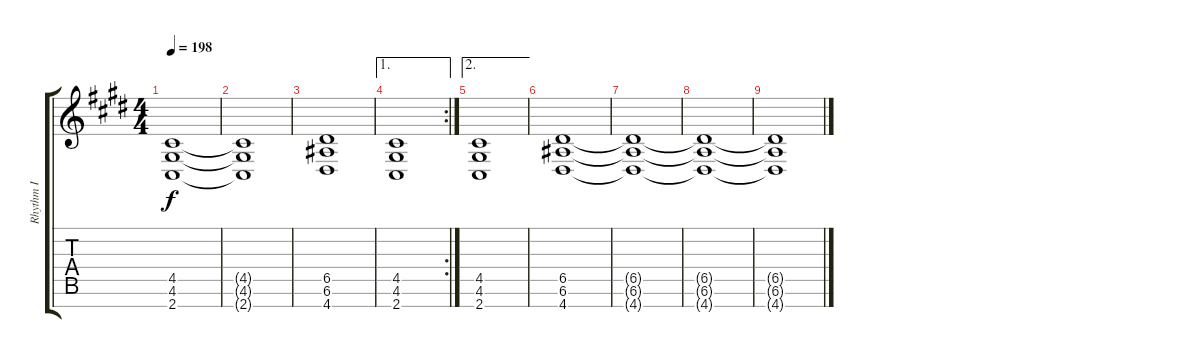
\track ("Rhythm I" "Rhythm I") {instrument overdrivenguitar}
\staff {score tabs}
\tuning (E4 B3 G3 D3 A2 E2 B1) {hide}
\ts (4 4)
\tempo 198
\clef g2
\ks e
(4.5 4.6 2.7).1{dy f} |
(4.5{t} 4.6{t} 2.7{t}).1 |
(6.5 6.6 4.7).1 |
\ae 1
\rc 2
(4.5 4.6 2.7).1 |
\ae 2
(4.5 4.6 2.7).1 |
(6.5 6.6 4.7).1{volume 0} |
(6.5{t} 6.6{t} 4.7{t}).1 |
(6.5{t} 6.6{t} 4.7{t}).1 |
(6.5{t} 6.6{t} 4.7{t}).1
